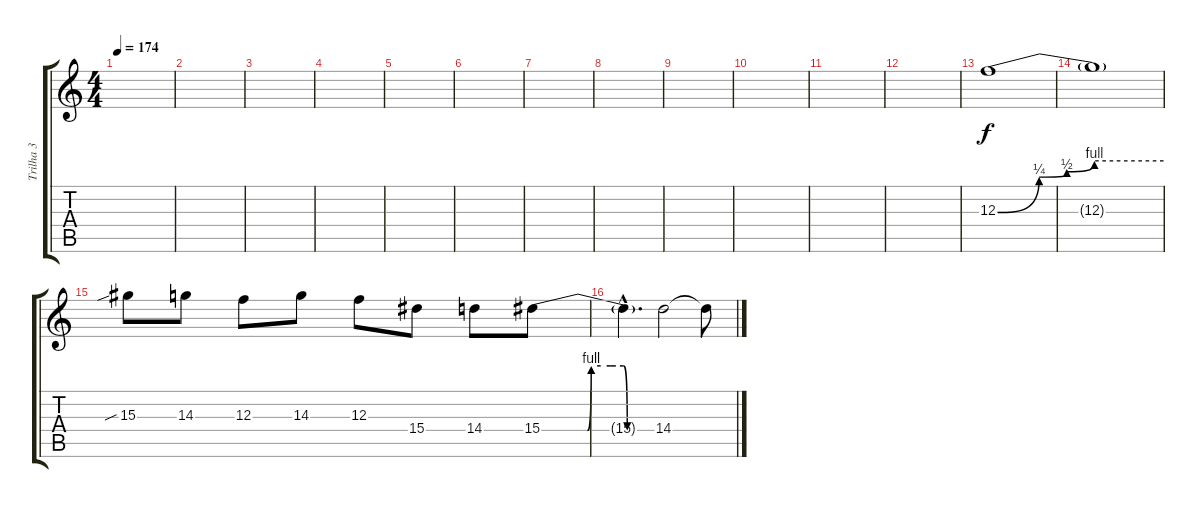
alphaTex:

\track ("Trilha 3" "Trilha 3") {instrument distortionguitar}
\staff {score tabs}
\tuning (D4 A3 F3 C3 G2 C2) {hide}
\ts (4 4)
\tempo 174
\clef g2
\ks c
|
|
|
|
|
|
|
|
|
|
|
|
12.3{be (custom 0 0 15 1 25 2 35 4 60 4)}.1 |
12.3{t}.1 |
15.3{sib}.8 14.3.8 12.3.8 14.3.8 12.3.8 15.4.8 14.4.8 15.4{be (custom 0 0 10 0 15 0 20 0 24 0 26 4 31 4 36 4 39 4 43 4 45 0 49 0 51 0 54 0 60 0)}.8 |
15.4{hac t}.4{d} 14.4.2 14.4{t}.8
